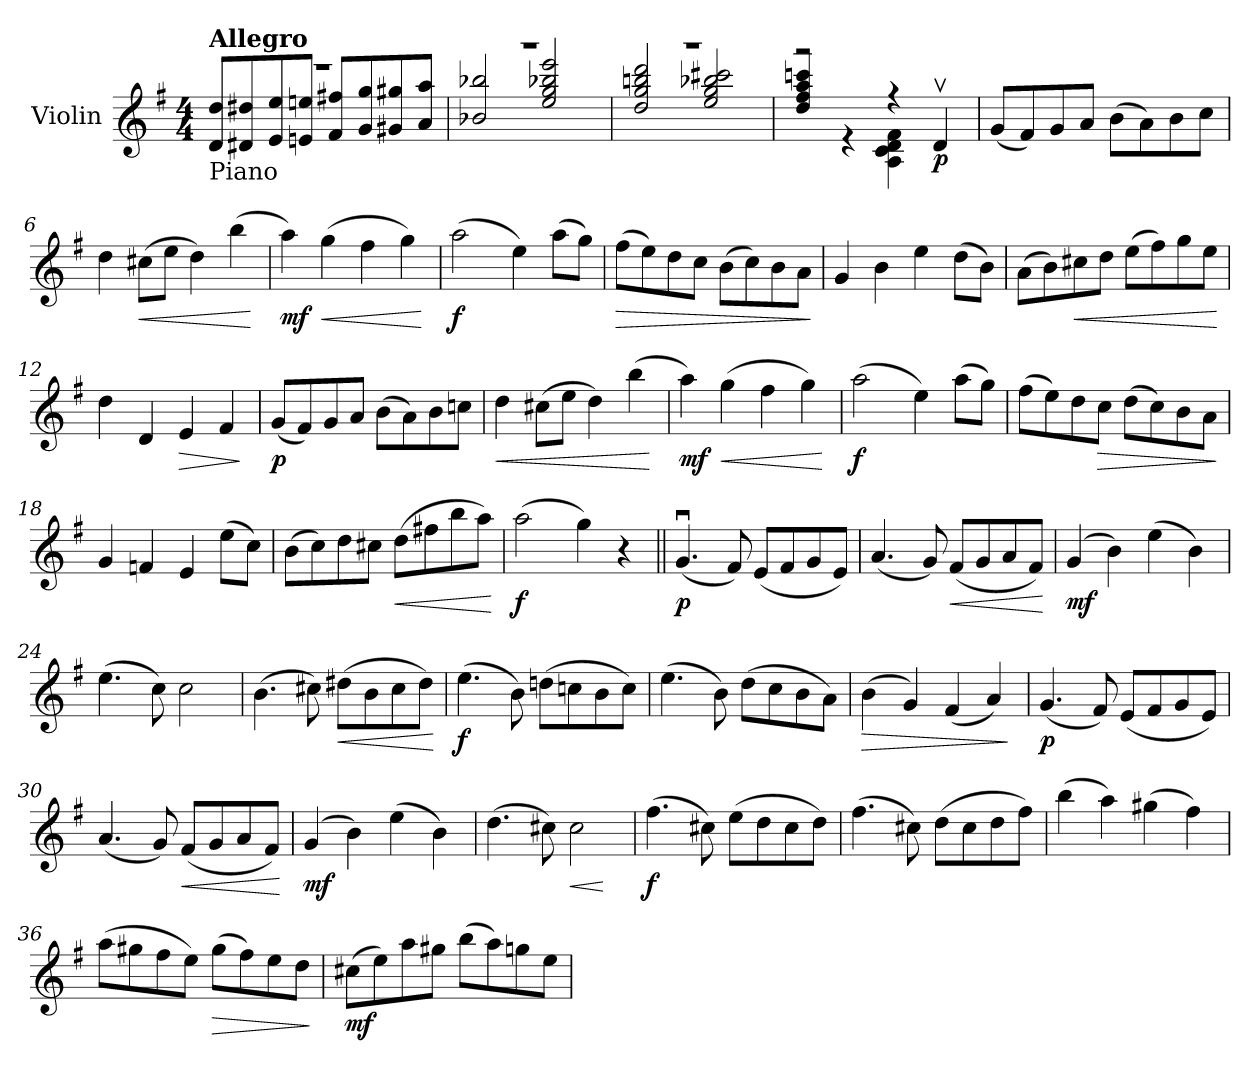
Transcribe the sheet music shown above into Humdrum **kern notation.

**kern	**dynam
*part1	*part1
*staff1	*staff1
*I"Violin	*
*I'Vln.	*
*clefG2	*
*k[f#]	*
*M4/4	*
=1	=1
*^	*
!LO:TX:a:B:t=Allegro	!	!
!LO:TX:b:t=Piano	!	!
1r	8d/ 8dd/L	.
.	8d#X/ 8dd#X/	.
.	8e/ 8ee/	.
.	8en/ 8een/J	.
.	8f#/ 8ff#X/L	.
.	8g/ 8gg/	.
.	8g#X/ 8gg#X/	.
.	8a/ 8aa/J	.
=2	=2	=2
1r	2b-X/ 2bb-X/	.
.	2ee/ 2gg/ 2bb-X/ 2eee/	.
=3	=3	=3
1r	2dd/ 2gg/ 2bbn/ 2ddd/	.
.	2ee/ 2gg/ 2bb-X/ 2ccc#X/	.
=4	=4	=4
2r	4dd/ 4ff#/ 4aa/ 4cccn/	.
.	4r	.
4r	4A 4c 4d 4f#	.
!	!	!LO:DY:b
4dv/	4ryy	p
*v	*v	*
=5	=5
(8g/L	.
8f#/)	.
8g/	.
8a/J	.
(8b\L	.
8a\)	.
8b\	.
8cc\J	.
=6	=6
4dd\	.
!	!LO:HP:b
(8cc#X\L	<
8ee\J	.
4dd\)	.
(4bb\	.
.	[
!!LO:LB:g=z
=7	=7
!	!LO:DY:b
4aa\)	mf
!	!LO:HP:b
(4gg\	<
4ff#\	.
4gg\)	.
.	[
=8	=8
!	!LO:DY:b
(2aa\	f
4ee\)	.
(8aa\L	.
8gg\J)	.
=9	=9
!	!LO:HP:b
(8ff#\L	>
8ee\)	.
8dd\	.
8cc\J	.
(8b\L	.
8cc\)	.
8b\	.
8a\J	.
.	]
=10	=10
4g/	.
4b\	.
4ee\	.
(8dd\L	.
8b\J)	.
=11	=11
(8a\L	.
8b\)	.
!	!LO:HP:b
8cc#X\	<
8dd\J	.
(8ee\L	.
8ff#\)	.
8gg\	.
8ee\J	.
.	[
!!LO:LB:g=z
=12	=12
4dd\	.
4d/	.
!	!LO:HP:b
4e/	>
4f#/	.
.	]
=13	=13
!	!LO:DY:b
(8g/L	p
8f#/)	.
8g/	.
8a/J	.
(8b\L	.
8a\)	.
8b\	.
8ccn\J	.
=14	=14
!	!LO:HP:b
4dd\	<
(8cc#X\L	.
8ee\J	.
4dd\)	.
(4bb\	.
.	[
=15	=15
!	!LO:DY:b
4aa\)	mf
!	!LO:HP:b
(4gg\	<
4ff#\	.
4gg\)	.
.	[
=16	=16
!	!LO:DY:b
(2aa\	f
4ee\)	.
(8aa\L	.
8gg\J)	.
!!LO:LB:g=z
=17	=17
(8ff#\L	.
8ee\)	.
8dd\	.
!	!LO:HP:b
8cc\J	>
(8dd\L	.
8cc\)	.
8b\	.
8a\J	.
.	]
!!LO:LB:g=z
=18	=18
4g/	.
4fn/	.
4e/	.
(8ee\L	.
8cc\J)	.
=19	=19
(8b\L	.
8cc\)	.
8dd\	.
8cc#X\J	.
!	!LO:HP:b
(8dd\L	<
8ff#X\	.
8bb\	.
8aa\J)	.
.	[
=20	=20
!	!LO:DY:b
(2aa\	f
4gg\)	.
4r	.
=21||	=21||
!	!LO:DY:b
(4.gu/	p
8f#/)	.
(8e/L	.
8f#/	.
8g/	.
8e/J)	.
=22	=22
(4.a/	.
8g/)	.
!	!LO:HP:b
(8f#/L	<
8g/	.
8a/	.
8f#/J)	.
.	[
!!LO:LB:g=z
=23	=23
!	!LO:DY:b
(4g/	mf
4b\)	.
(4ee\	.
4b\)	.
!!LO:LB:g=z
=24	=24
(4.ee\	.
8cc\)	.
2cc\	.
=25	=25
(4.b\	.
8cc#X\)	.
!	!LO:HP:b
(8dd#X\L	<
8b\	.
8cc#\	.
8dd#\J)	.
.	[
=26	=26
!	!LO:DY:b
(4.ee\	f
8b\)	.
(8ddn\L	.
8ccn\	.
8b\	.
8cc\J)	.
=27	=27
(4.ee\	.
8b\)	.
(8dd\L	.
8cc\	.
8b\	.
8a\J)	.
=28	=28
!	!LO:HP:b
(4b\	>
4g/)	.
(4f#/	.
4a/)	.
.	]
!!LO:LB:g=z
=29	=29
!	!LO:DY:b
(4.g/	p
8f#/)	.
(8e/L	.
8f#/	.
8g/	.
8e/J)	.
=30	=30
(4.a/	.
8g/)	.
!	!LO:HP:b
(8f#/L	<
8g/	.
8a/	.
8f#/J)	.
.	[
=31	=31
!	!LO:DY:b
(4g/	mf
4b\)	.
(4ee\	.
4b\)	.
=32	=32
(4.dd\	.
8cc#X\)	.
!	!LO:HP:b
2cc#\	<
.	[
=33	=33
!	!LO:DY:b
(4.ff#\	f
8cc#X\)	.
(8ee\L	.
8dd\	.
8cc#\	.
8dd\J)	.
!!LO:LB:g=z
=34	=34
(4.ff#\	.
8cc#X\)	.
(8dd\L	.
8cc#\	.
8dd\	.
8ff#\J)	.
=35	=35
(4bb\	.
4aa\)	.
(4gg#X\	.
4ff#\)	.
=36	=36
(8aa\L	.
8gg#X\	.
8ff#\	.
8ee\J)	.
!	!LO:HP:b
(8gg#\L	>
8ff#\)	.
8ee\	.
8dd\J	.
.	]
=37	=37
!	!LO:DY:b
(8cc#X\L	mf
8ee\)	.
8aa\	.
8gg#X\J	.
(8bb\L	.
8aa\)	.
8ggn\	.
8ee\J	.
=	=
*-	*-
